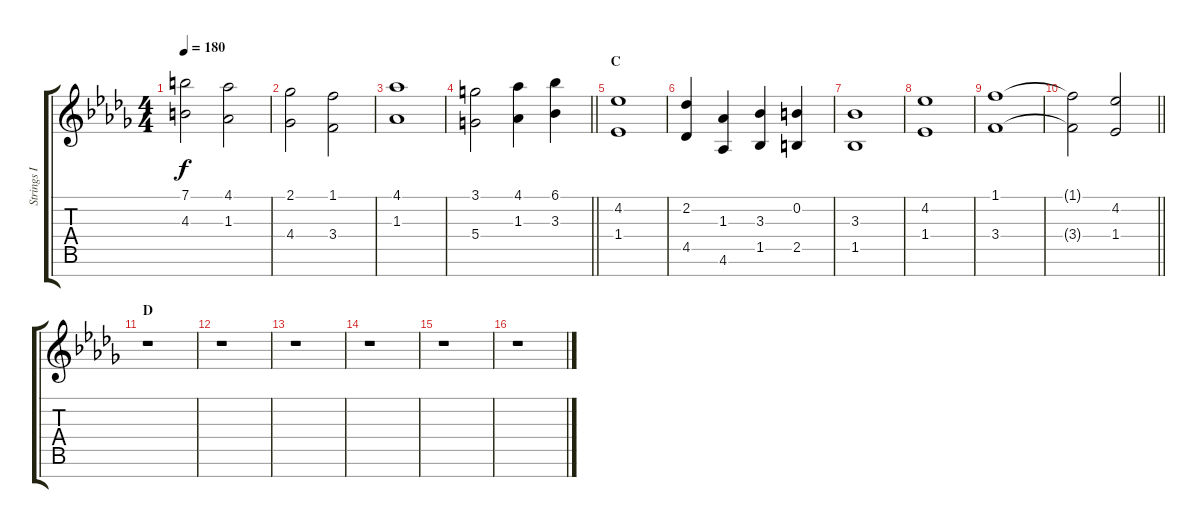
\track ("Strings I" "Strings I") {instrument stringensemble1}
\staff {score tabs}
\tuning (E5 B4 G4 D4 A3 E3 B2) {hide}
\ts (4 4)
\tempo 180
\clef g2
\ks db
(7.1 4.3).2{dy f} (4.1 1.3).2 |
(2.1 4.4).2 (1.1 3.4).2 |
(4.1 1.3).1 |
\barLineRight lightlight
(3.1 5.4).2 (4.1 1.3).4 (6.1 3.3).4 |
\section ("" "C")
(4.2 1.4).1 |
(2.2 4.5).4 (1.3 4.6).4 (3.3 1.5).4 (0.2 2.5).4 |
(3.3 1.5).1 |
(4.2 1.4).1 |
(1.1 3.4).1 |
\barLineRight lightlight
(1.1{t} 3.4{t}).2 (4.2 1.4).2 |
\section ("" "D")
r.1 |
r.1 |
r.1 |
r.1 |
r.1 |
r.1
